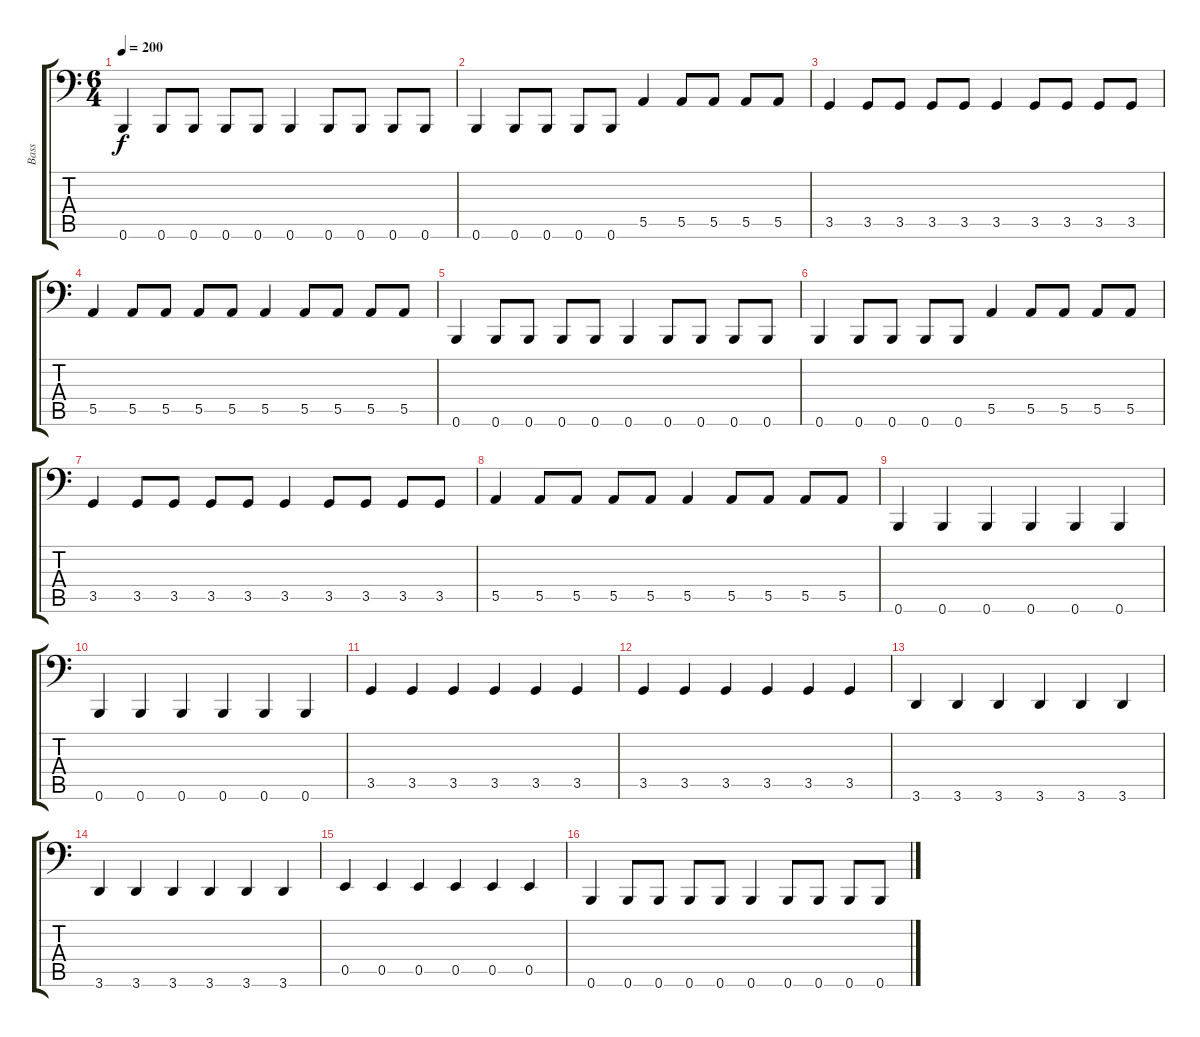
\track ("Bass" "Bass") {instrument electricbasspick}
\staff {score tabs}
\tuning (B2 G2 D2 A1 E1 B0) {hide}
\ts (6 4)
\tempo 200
\clef f4
\ks c
0.6.4{dy f} 0.6.8 0.6.8 0.6.8 0.6.8 0.6.4 0.6.8 0.6.8 0.6.8 0.6.8 |
0.6.4 0.6.8 0.6.8 0.6.8 0.6.8 5.5.4 5.5.8 5.5.8 5.5.8 5.5.8 |
3.5.4 3.5.8 3.5.8 3.5.8 3.5.8 3.5.4 3.5.8 3.5.8 3.5.8 3.5.8 |
5.5.4 5.5.8 5.5.8 5.5.8 5.5.8 5.5.4 5.5.8 5.5.8 5.5.8 5.5.8 |
0.6.4 0.6.8 0.6.8 0.6.8 0.6.8 0.6.4 0.6.8 0.6.8 0.6.8 0.6.8 |
0.6.4 0.6.8 0.6.8 0.6.8 0.6.8 5.5.4 5.5.8 5.5.8 5.5.8 5.5.8 |
3.5.4 3.5.8 3.5.8 3.5.8 3.5.8 3.5.4 3.5.8 3.5.8 3.5.8 3.5.8 |
5.5.4 5.5.8 5.5.8 5.5.8 5.5.8 5.5.4 5.5.8 5.5.8 5.5.8 5.5.8 |
0.6.4 0.6.4 0.6.4 0.6.4 0.6.4 0.6.4 |
0.6.4 0.6.4 0.6.4 0.6.4 0.6.4 0.6.4 |
3.5.4 3.5.4 3.5.4 3.5.4 3.5.4 3.5.4 |
3.5.4 3.5.4 3.5.4 3.5.4 3.5.4 3.5.4 |
3.6.4 3.6.4 3.6.4 3.6.4 3.6.4 3.6.4 |
3.6.4 3.6.4 3.6.4 3.6.4 3.6.4 3.6.4 |
0.5.4 0.5.4 0.5.4 0.5.4 0.5.4 0.5.4 |
0.6.4 0.6.8 0.6.8 0.6.8 0.6.8 0.6.4 0.6.8 0.6.8 0.6.8 0.6.8
